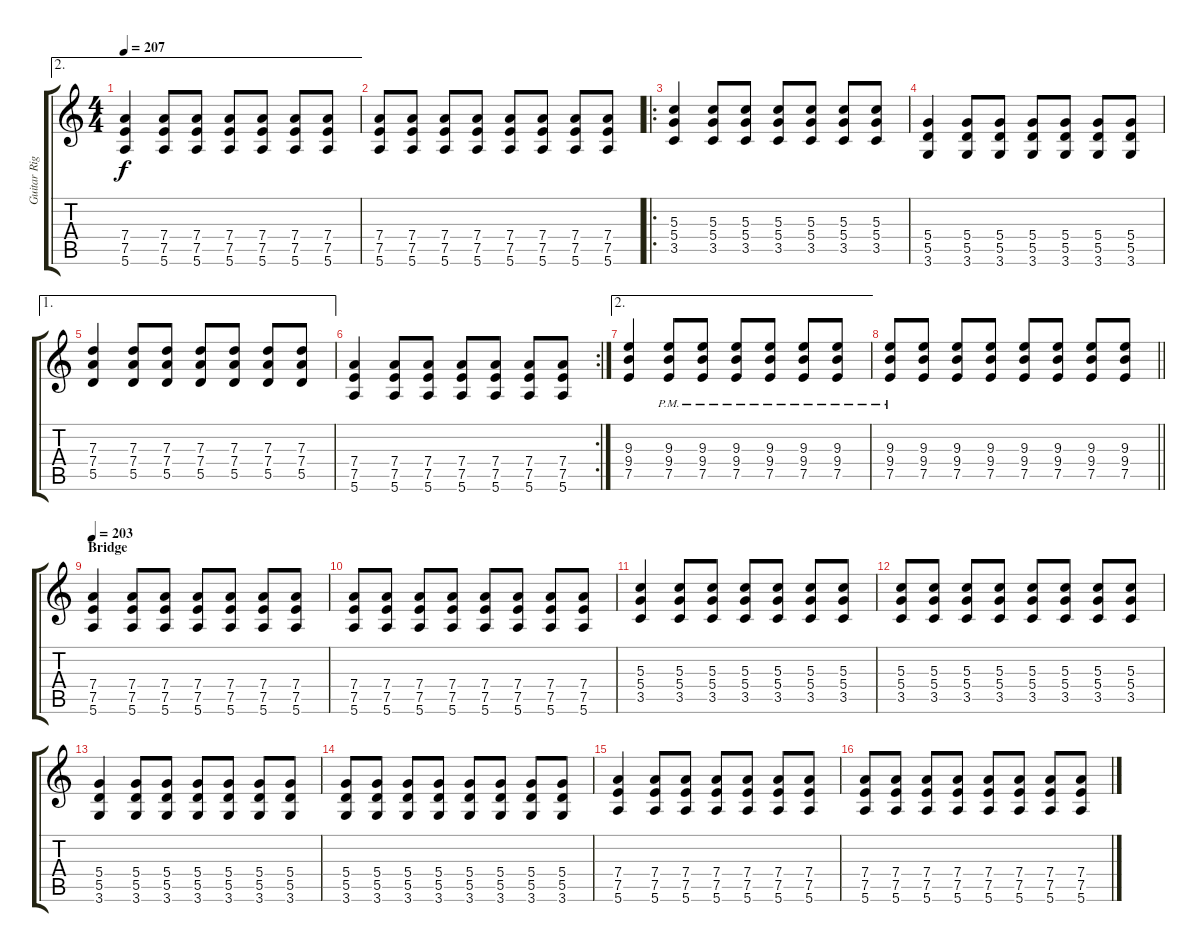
\track ("Guitar Right" "Guitar Rig") {instrument distortionguitar}
\staff {score tabs}
\tuning (E4 B3 G3 D3 A2 E2) {hide}
\ae 2
\ts (4 4)
\tempo 207
\clef g2
\ks c
(7.4 7.5 5.6).4{dy f} (7.4 7.5 5.6).8 (7.4 7.5 5.6).8 (7.4 7.5 5.6).8 (7.4 7.5 5.6).8 (7.4 7.5 5.6).8 (7.4 7.5 5.6).8 |
(7.4 7.5 5.6).8 (7.4 7.5 5.6).8 (7.4 7.5 5.6).8 (7.4 7.5 5.6).8 (7.4 7.5 5.6).8 (7.4 7.5 5.6).8 (7.4 7.5 5.6).8 (7.4 7.5 5.6).8 |
\ro
(5.3 5.4 3.5).4 (5.3 5.4 3.5).8 (5.3 5.4 3.5).8 (5.3 5.4 3.5).8 (5.3 5.4 3.5).8 (5.3 5.4 3.5).8 (5.3 5.4 3.5).8 |
(5.4 5.5 3.6).4 (5.4 5.5 3.6).8 (5.4 5.5 3.6).8 (5.4 5.5 3.6).8 (5.4 5.5 3.6).8 (5.4 5.5 3.6).8 (5.4 5.5 3.6).8 |
\ae 1
(7.3 7.4 5.5).4 (7.3 7.4 5.5).8 (7.3 7.4 5.5).8 (7.3 7.4 5.5).8 (7.3 7.4 5.5).8 (7.3 7.4 5.5).8 (7.3 7.4 5.5).8 |
\rc 2
(7.4 7.5 5.6).4 (7.4 7.5 5.6).8 (7.4 7.5 5.6).8 (7.4 7.5 5.6).8 (7.4 7.5 5.6).8 (7.4 7.5 5.6).8 (7.4 7.5 5.6).8 |
\ae 2
(9.3 9.4 7.5).4 (9.3{pm} 9.4{pm} 7.5{pm}).8 (9.3{pm} 9.4{pm} 7.5{pm}).8 (9.3{pm} 9.4{pm} 7.5{pm}).8 (9.3{pm} 9.4{pm} 7.5{pm}).8 (9.3{pm} 9.4{pm} 7.5{pm}).8 (9.3{pm} 9.4{pm} 7.5{pm}).8 |
\barLineRight lightlight
(9.3{pm} 9.4{pm} 7.5{pm}).8 (9.3 9.4 7.5).8 (9.3 9.4 7.5).8 (9.3 9.4 7.5).8 (9.3 9.4 7.5).8 (9.3 9.4 7.5).8 (9.3 9.4 7.5).8 (9.3 9.4 7.5).8 |
\section ("" "Bridge")
\tempo 203
(7.4 7.5 5.6).4 (7.4 7.5 5.6).8 (7.4 7.5 5.6).8 (7.4 7.5 5.6).8 (7.4 7.5 5.6).8 (7.4 7.5 5.6).8 (7.4 7.5 5.6).8 |
(7.4 7.5 5.6).8 (7.4 7.5 5.6).8 (7.4 7.5 5.6).8 (7.4 7.5 5.6).8 (7.4 7.5 5.6).8 (7.4 7.5 5.6).8 (7.4 7.5 5.6).8 (7.4 7.5 5.6).8 |
(5.3 5.4 3.5).4 (5.3 5.4 3.5).8 (5.3 5.4 3.5).8 (5.3 5.4 3.5).8 (5.3 5.4 3.5).8 (5.3 5.4 3.5).8 (5.3 5.4 3.5).8 |
(5.3 5.4 3.5).8 (5.3 5.4 3.5).8 (5.3 5.4 3.5).8 (5.3 5.4 3.5).8 (5.3 5.4 3.5).8 (5.3 5.4 3.5).8 (5.3 5.4 3.5).8 (5.3 5.4 3.5).8 |
(5.4 5.5 3.6).4 (5.4 5.5 3.6).8 (5.4 5.5 3.6).8 (5.4 5.5 3.6).8 (5.4 5.5 3.6).8 (5.4 5.5 3.6).8 (5.4 5.5 3.6).8 |
(5.4 5.5 3.6).8 (5.4 5.5 3.6).8 (5.4 5.5 3.6).8 (5.4 5.5 3.6).8 (5.4 5.5 3.6).8 (5.4 5.5 3.6).8 (5.4 5.5 3.6).8 (5.4 5.5 3.6).8 |
(7.4 7.5 5.6).4 (7.4 7.5 5.6).8 (7.4 7.5 5.6).8 (7.4 7.5 5.6).8 (7.4 7.5 5.6).8 (7.4 7.5 5.6).8 (7.4 7.5 5.6).8 |
(7.4 7.5 5.6).8 (7.4 7.5 5.6).8 (7.4 7.5 5.6).8 (7.4 7.5 5.6).8 (7.4 7.5 5.6).8 (7.4 7.5 5.6).8 (7.4 7.5 5.6).8 (7.4 7.5 5.6).8
